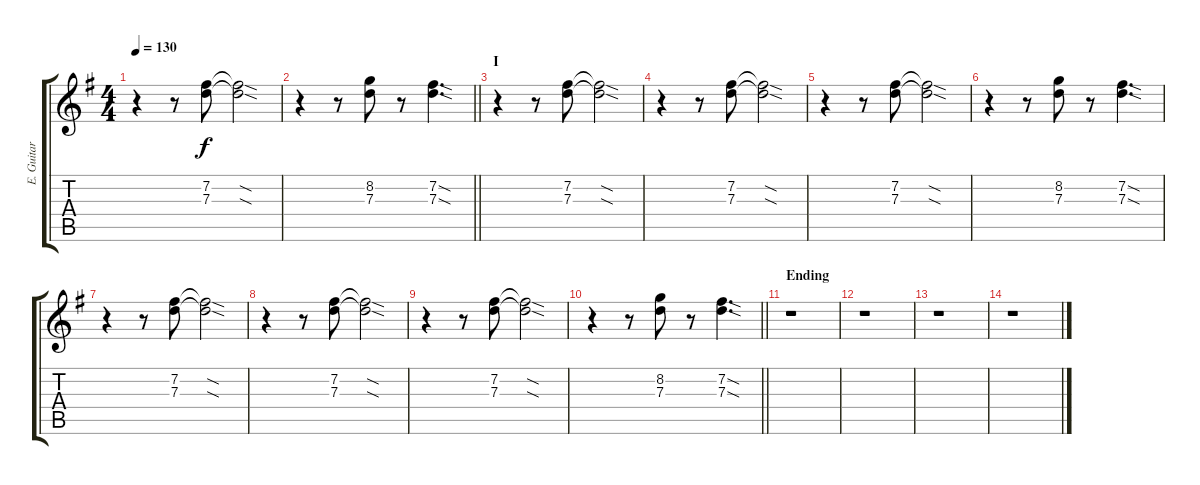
\track ("E. Guitar I" "E. Guitar ") {instrument electricguitarclean}
\staff {score tabs}
\tuning (E4 B3 G3 D3 A2 E2) {hide}
\ts (4 4)
\tempo 130
\clef g2
\ks g
r.4{dy f} r.8 (7.2 7.3).8 (7.2{sod t} 7.3{sod t}).2 |
\barLineRight lightlight
r.4 r.8 (8.2 7.3).8 r.8 (7.2{sod} 7.3{sod}).4{d} |
\section ("" "I")
r.4 r.8 (7.2 7.3).8 (7.2{sod t} 7.3{sod t}).2 |
r.4 r.8 (7.2 7.3).8 (7.2{sod t} 7.3{sod t}).2 |
r.4 r.8 (7.2 7.3).8 (7.2{sod t} 7.3{sod t}).2 |
r.4 r.8 (8.2 7.3).8 r.8 (7.2{sod} 7.3{sod}).4{d} |
r.4 r.8 (7.2 7.3).8 (7.2{sod t} 7.3{sod t}).2 |
r.4 r.8 (7.2 7.3).8 (7.2{sod t} 7.3{sod t}).2 |
r.4 r.8 (7.2 7.3).8 (7.2{sod t} 7.3{sod t}).2 |
\barLineRight lightlight
r.4 r.8 (8.2 7.3).8 r.8 (7.2{sod} 7.3{sod}).4{d} |
\section ("" "Ending")
r.1 |
r.1 |
r.1 |
r.1
